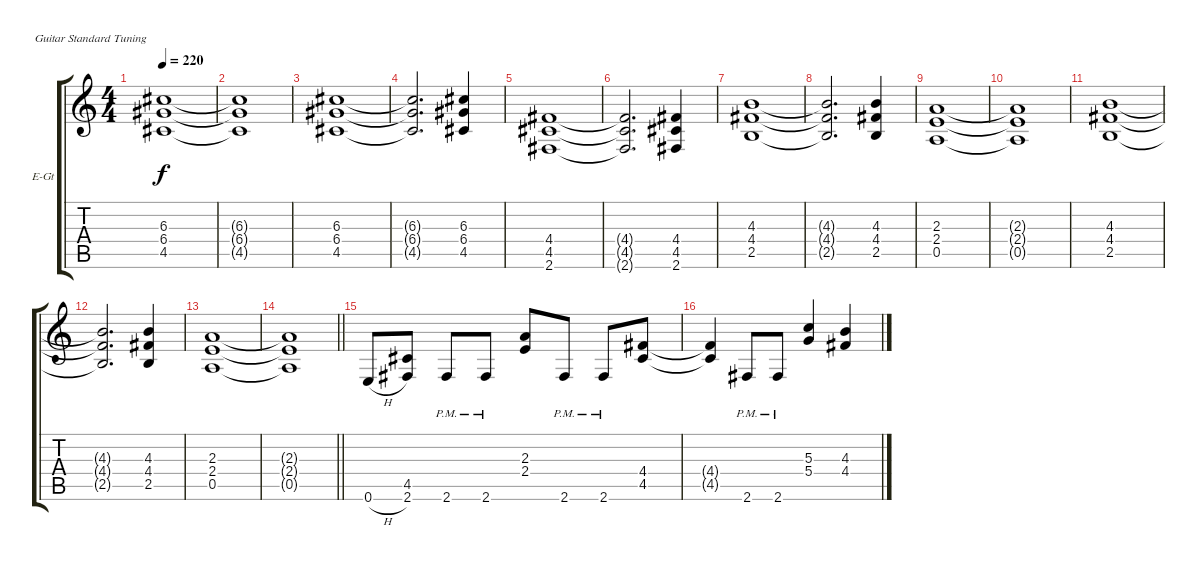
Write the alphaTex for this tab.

\bracketExtendMode groupsimilarinstruments
\firstSystemTrackNameOrientation horizontal
\otherSystemsTrackNameOrientation horizontal
\track ("Herman Frank" "E-Gt") {instrument distortionguitar}
\staff {score tabs}
\tuning (E4 B3 G3 D3 A2 E2)
\ts (4 4)
\tempo 220
\clef g2
\ks c
(6.3 6.4 4.5).1{dy f} |
(6.3{t} 6.4{t} 4.5{t}).1 |
(6.3 6.4 4.5).1 |
(6.3{t} 6.4{t} 4.5{t}).2{d} (6.3 6.4 4.5).4 |
(4.4 4.5 2.6).1 |
(4.4{t} 4.5{t} 2.6{t}).2{d} (4.4 4.5 2.6).4 |
(4.4 2.5 4.3).1 |
(4.4{t} 2.5{t} 4.3{t}).2{d} (4.4 2.5 4.3).4 |
(2.4 0.5 2.3).1 |
(2.4{t} 0.5{t} 2.3{t}).1 |
(4.4 2.5 4.3).1 |
(4.4{t} 2.5{t} 4.3{t}).2{d} (4.4 2.5 4.3).4 |
(2.4 0.5 2.3).1 |
\barLineRight lightlight
(2.4{t} 0.5{t} 2.3{t}).1 |
0.6{h}.8 (4.5 2.6).8 2.6{pm}.8 2.6{pm}.8 (2.4 2.3).8 2.6{pm}.8 2.6{pm}.8 (4.5 4.4).8 |
(4.5{t} 4.4{t}).4 2.6{pm}.8 2.6{pm}.8 (5.4 5.3).4 (4.4 4.3).4
